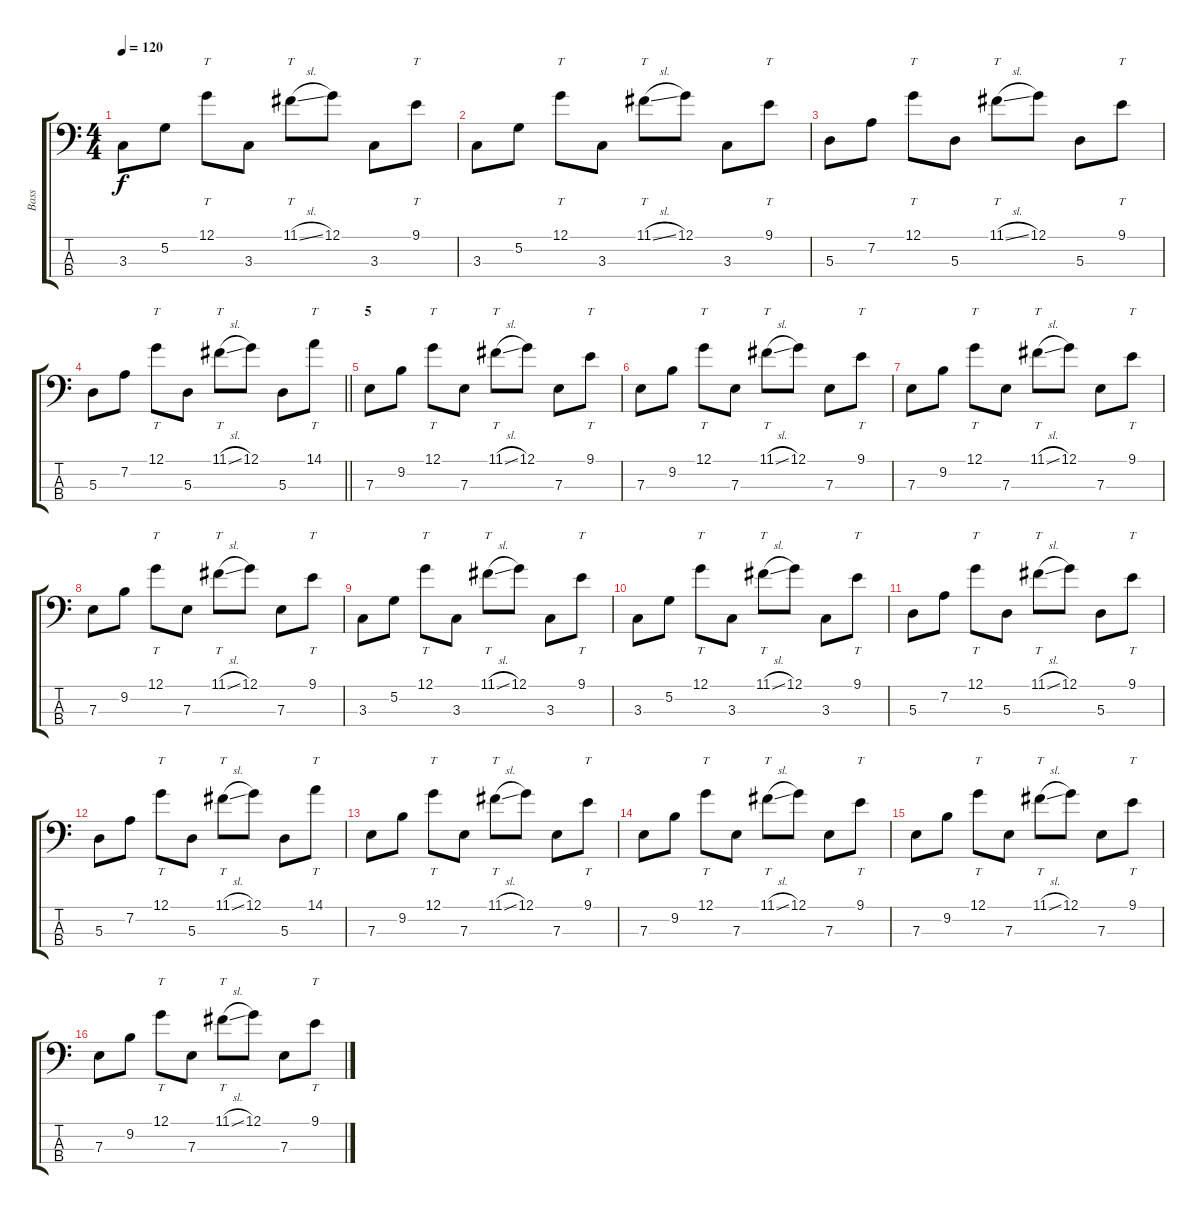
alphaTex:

\track ("Bass" "Bass") {instrument electricbassfinger}
\staff {score tabs}
\tuning (G2 D2 A1 E1) {hide}
\ts (4 4)
\tempo 120
\clef f4
\ks c
3.3.8{dy f} 5.2.8 12.1.8{tt} 3.3.8 11.1{sl}.8{tt} 12.1.8 3.3.8 9.1.8{tt} |
3.3.8 5.2.8 12.1.8{tt} 3.3.8 11.1{sl}.8{tt} 12.1.8 3.3.8 9.1.8{tt} |
5.3.8 7.2.8 12.1.8{tt} 5.3.8 11.1{sl}.8{tt} 12.1.8 5.3.8 9.1.8{tt} |
\barLineRight lightlight
5.3.8 7.2.8 12.1.8{tt} 5.3.8 11.1{sl}.8{tt} 12.1.8 5.3.8 14.1.8{tt} |
\section ("" "5")
7.3.8 9.2.8 12.1.8{tt} 7.3.8 11.1{sl}.8{tt} 12.1.8 7.3.8 9.1.8{tt} |
7.3.8 9.2.8 12.1.8{tt} 7.3.8 11.1{sl}.8{tt} 12.1.8 7.3.8 9.1.8{tt} |
7.3.8 9.2.8 12.1.8{tt} 7.3.8 11.1{sl}.8{tt} 12.1.8 7.3.8 9.1.8{tt} |
7.3.8 9.2.8 12.1.8{tt} 7.3.8 11.1{sl}.8{tt} 12.1.8 7.3.8 9.1.8{tt} |
3.3.8 5.2.8 12.1.8{tt} 3.3.8 11.1{sl}.8{tt} 12.1.8 3.3.8 9.1.8{tt} |
3.3.8 5.2.8 12.1.8{tt} 3.3.8 11.1{sl}.8{tt} 12.1.8 3.3.8 9.1.8{tt} |
5.3.8 7.2.8 12.1.8{tt} 5.3.8 11.1{sl}.8{tt} 12.1.8 5.3.8 9.1.8{tt} |
5.3.8 7.2.8 12.1.8{tt} 5.3.8 11.1{sl}.8{tt} 12.1.8 5.3.8 14.1.8{tt} |
7.3.8 9.2.8 12.1.8{tt} 7.3.8 11.1{sl}.8{tt} 12.1.8 7.3.8 9.1.8{tt} |
7.3.8 9.2.8 12.1.8{tt} 7.3.8 11.1{sl}.8{tt} 12.1.8 7.3.8 9.1.8{tt} |
7.3.8 9.2.8 12.1.8{tt} 7.3.8 11.1{sl}.8{tt} 12.1.8 7.3.8 9.1.8{tt} |
7.3.8 9.2.8 12.1.8{tt} 7.3.8 11.1{sl}.8{tt} 12.1.8 7.3.8 9.1.8{tt}
